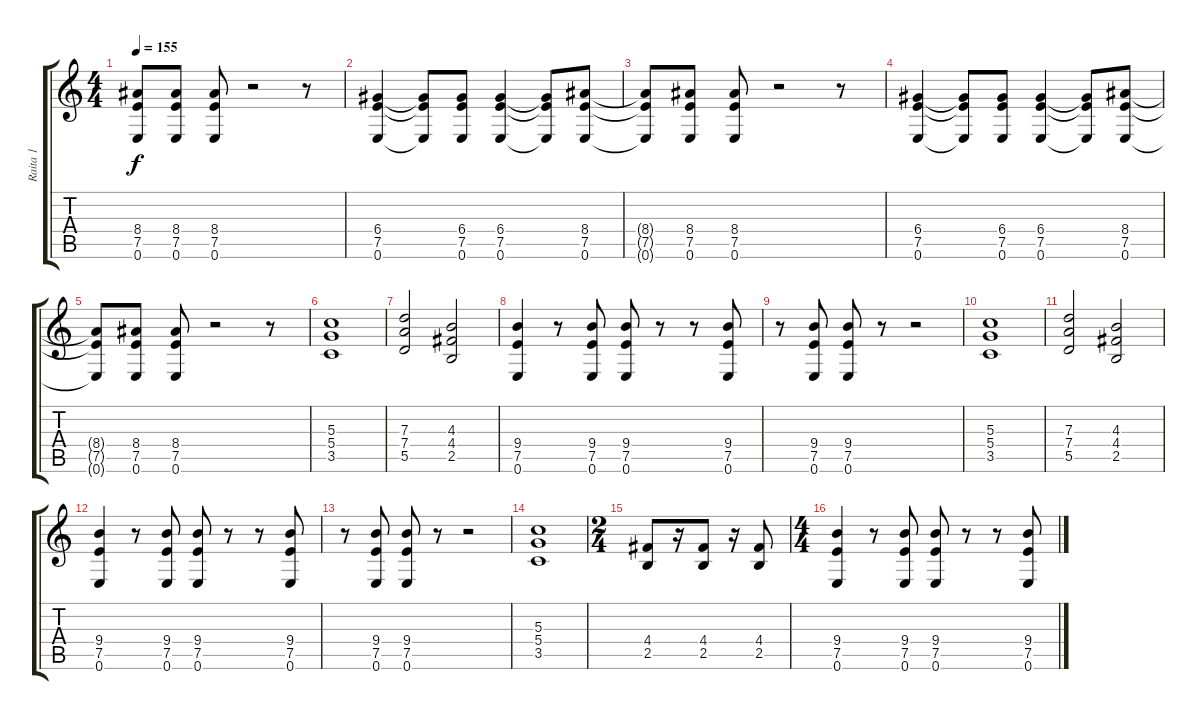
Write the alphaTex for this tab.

\track ("Raita 1" "Raita 1") {instrument acousticguitarsteel}
\staff {score tabs}
\tuning (E4 B3 G3 D3 A2 E2) {hide}
\ts (4 4)
\tempo 155
\clef g2
\ks c
(8.4{t} 7.5{t} 0.6{t}).8{dy f} (8.4 7.5 0.6).8 (8.4 7.5 0.6).8 r.2 r.8 |
(6.4 7.5 0.6).4 (6.4{t} 7.5{t} 0.6{t}).8 (6.4 7.5 0.6).8 (6.4 7.5 0.6).4 (6.4{t} 7.5{t} 0.6{t}).8 (8.4 7.5 0.6).8 |
(8.4{t} 7.5{t} 0.6{t}).8 (8.4 7.5 0.6).8 (8.4 7.5 0.6).8 r.2 r.8 |
(6.4 7.5 0.6).4 (6.4{t} 7.5{t} 0.6{t}).8 (6.4 7.5 0.6).8 (6.4 7.5 0.6).4 (6.4{t} 7.5{t} 0.6{t}).8 (8.4 7.5 0.6).8 |
(8.4{t} 7.5{t} 0.6{t}).8 (8.4 7.5 0.6).8 (8.4 7.5 0.6).8 r.2 r.8 |
(5.3 5.4 3.5).1{instrument overdrivenguitar} |
(7.3 7.4 5.5).2 (4.3 4.4 2.5).2 |
(9.4 7.5 0.6).4 r.8 (9.4 7.5 0.6).8 (9.4 7.5 0.6).8 r.8 r.8 (9.4 7.5 0.6).8 |
r.8 (9.4 7.5 0.6).8 (9.4 7.5 0.6).8 r.8 r.2 |
(5.3 5.4 3.5).1{instrument overdrivenguitar} |
(7.3 7.4 5.5).2 (4.3 4.4 2.5).2 |
(9.4 7.5 0.6).4 r.8 (9.4 7.5 0.6).8 (9.4 7.5 0.6).8 r.8 r.8 (9.4 7.5 0.6).8 |
r.8 (9.4 7.5 0.6).8 (9.4 7.5 0.6).8 r.8 r.2 |
(5.3 5.4 3.5).1{instrument overdrivenguitar} |
\ts (2 4)
(4.4 2.5).8 r.16 (4.4 2.5).8 r.16 (4.4 2.5).8 |
\ts (4 4)
(9.4 7.5 0.6).4 r.8 (9.4 7.5 0.6).8 (9.4 7.5 0.6).8 r.8 r.8 (9.4 7.5 0.6).8
